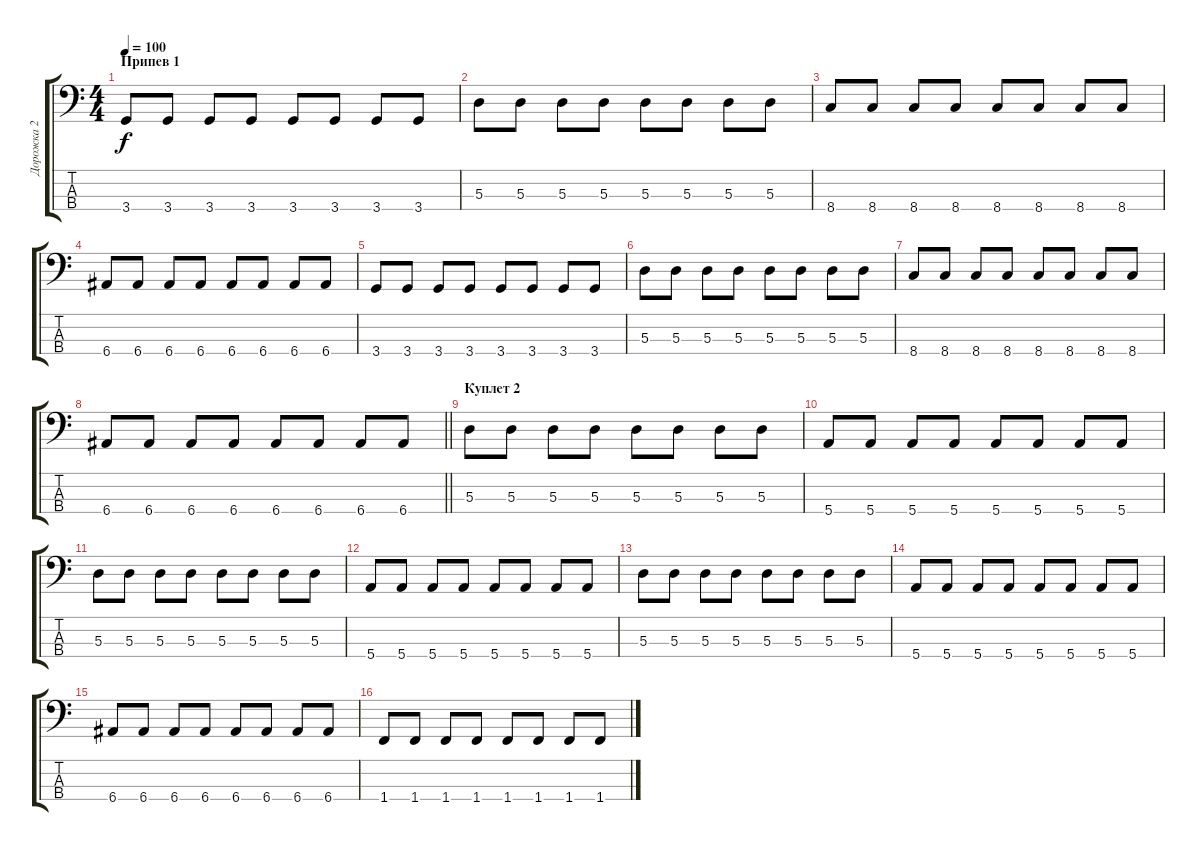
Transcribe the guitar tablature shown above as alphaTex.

\track ("Дорожка 2" "Дорожка 2") {instrument electricbasspick}
\staff {score tabs}
\tuning (G2 D2 A1 E1) {hide}
\ts (4 4)
\section ("" "Припев 1")
\tempo 100
\clef f4
\ks c
3.4.8{dy f} 3.4.8 3.4.8 3.4.8 3.4.8 3.4.8 3.4.8 3.4.8 |
5.3.8 5.3.8 5.3.8 5.3.8 5.3.8 5.3.8 5.3.8 5.3.8 |
8.4.8 8.4.8 8.4.8 8.4.8 8.4.8 8.4.8 8.4.8 8.4.8 |
6.4.8 6.4.8 6.4.8 6.4.8 6.4.8 6.4.8 6.4.8 6.4.8 |
3.4.8 3.4.8 3.4.8 3.4.8 3.4.8 3.4.8 3.4.8 3.4.8 |
5.3.8 5.3.8 5.3.8 5.3.8 5.3.8 5.3.8 5.3.8 5.3.8 |
8.4.8 8.4.8 8.4.8 8.4.8 8.4.8 8.4.8 8.4.8 8.4.8 |
\barLineRight lightlight
6.4.8 6.4.8 6.4.8 6.4.8 6.4.8 6.4.8 6.4.8 6.4.8 |
\section ("" "Куплет 2")
5.3.8 5.3.8 5.3.8 5.3.8 5.3.8 5.3.8 5.3.8 5.3.8 |
5.4.8 5.4.8 5.4.8 5.4.8 5.4.8 5.4.8 5.4.8 5.4.8 |
5.3.8 5.3.8 5.3.8 5.3.8 5.3.8 5.3.8 5.3.8 5.3.8 |
5.4.8 5.4.8 5.4.8 5.4.8 5.4.8 5.4.8 5.4.8 5.4.8 |
5.3.8 5.3.8 5.3.8 5.3.8 5.3.8 5.3.8 5.3.8 5.3.8 |
5.4.8 5.4.8 5.4.8 5.4.8 5.4.8 5.4.8 5.4.8 5.4.8 |
6.4.8 6.4.8 6.4.8 6.4.8 6.4.8 6.4.8 6.4.8 6.4.8 |
1.4.8 1.4.8 1.4.8 1.4.8 1.4.8 1.4.8 1.4.8 1.4.8
